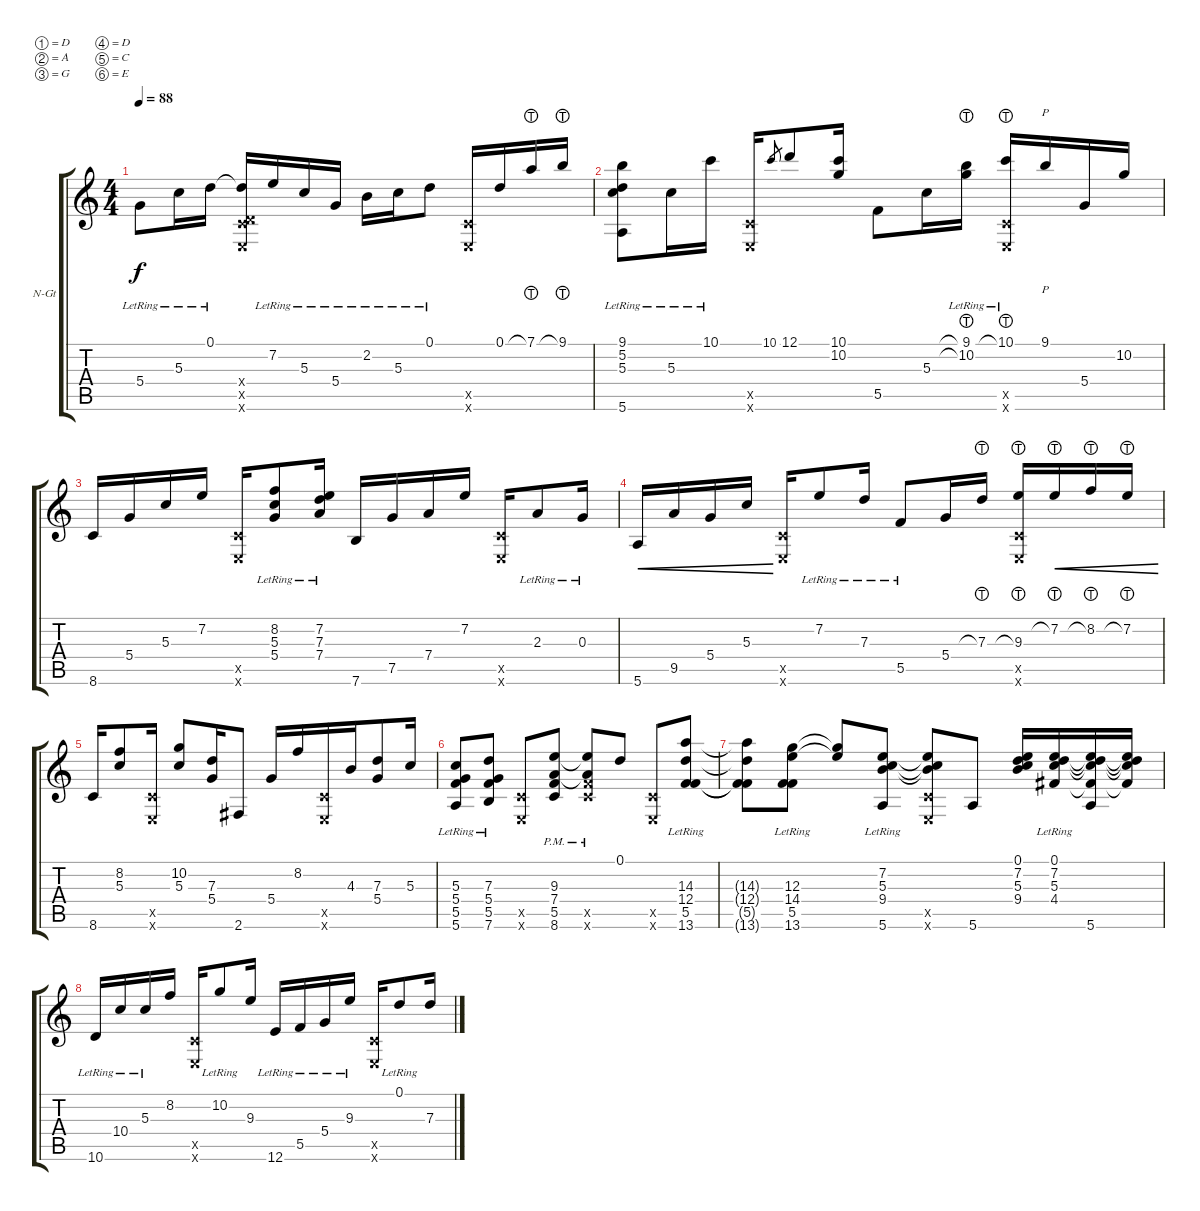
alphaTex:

\defaultSystemsLayout 4
\bracketExtendMode groupsimilarinstruments
\firstSystemTrackNameOrientation horizontal
\otherSystemsTrackNameOrientation horizontal
\track ("Nylon Guitar" "N-Gt") {instrument acousticguitarnylon}
\staff {score tabs}
\tuning (D4 A3 G3 D3 C3 E2)
\ts (4 4)
\tempo 88
\clef g2
\ks c
5.4{lr}.8{dy f} 5.3{lr}.16 0.1{lr}.16 (0.6{x} 0.5{x} 0.4{x} 0.1{t}).16 7.2{lr}.16 5.3{lr}.16 5.4{lr}.16 2.2{lr}.16 5.3{lr}.16 0.1{lr}.8 (0.6{x} 0.5{x}).16 0.1.16 7.1{lht}.16 9.1{lht}.16 |
(9.1{lr} 5.2{lr} 5.3{lr} 5.6{lr}).8 5.3{lr}.16 10.1{lr}.16 (0.6{x} 0.5{x}).16 10.1.8{gr} 12.1.8 (10.1 10.2).16 5.5.8 5.3.16 (10.2{lht lr} 9.1{lht lr}).16 (10.1{lht lr} 0.6{x} 0.5{x}).16 9.1.16{p} 5.4.16 10.2.16 |
8.6.16 5.4.16 5.3.16 7.2.16 (0.6{x} 0.5{x}).16 (5.4{lr} 5.3{lr} 8.2{lr}).8 (7.2{lr} 7.3{lr} 7.4{lr}).16 7.6.16 7.5.16 7.4.16 7.2.16 (0.6{x} 0.5{x}).16 2.3{lr}.8 0.3{lr}.16 |
5.6.16{cre} 9.5.16{cre} 5.4.16{cre} 5.3.16{cre} (0.6{x} 0.5{x}).16 7.2{lr}.8 7.3{lr}.16 5.5{lr}.8 5.4.16 7.3{lht}.16 (9.3{lht} 0.6{x} 0.5{x}).16 7.2{lht}.16{cre} 8.2{lht}.16{cre} 7.2{lht}.16{cre} |
8.6.16 (8.2 5.3).8 (0.6{x} 0.5{x}).16 (10.2 5.3).8 (7.3 5.4).16 2.6.8 5.4.16 8.2.16{beam merge} (0.6{x} 0.5{x}).16{beam merge} 4.3.16{beam merge} (7.3 5.4).8{beam merge} 5.3.16 |
(5.3{lr} 5.4{lr} 5.5{lr} 5.6{lr}).8 (7.6{lr} 5.5{lr} 5.4{lr} 7.3{lr}).8 (0.5{x} 0.6{x}).8 (8.6 5.5 7.4{pm} 9.3).8 (9.3{t} 7.4{pm t} 5.5{x} 8.6{x}).8 0.1.8 (0.6{x} 0.5{x}).8 (13.6{lr} 5.5{lr} 12.4{lr} 14.3{lr}).8 |
(13.6{t} 5.5{t} 12.4{t} 14.3{t}).8 (12.3{lr} 14.4{lr} 5.5{lr} 13.6{lr}).8 (14.4{t} 12.3{t}).8 (5.6{lr} 9.4{lr} 5.3{lr} 7.2{lr}).8 (0.6{x} 9.4{t} 5.3{t} 7.2{t} 0.5{x}).8 5.6.8 (0.1 7.2 5.3 9.4).16 (4.4{lr} 5.3{lr} 7.2{lr} 0.1{lr}).16 (5.6 0.1{t} 7.2{t} 5.3{t} 4.4{t}).16 (4.4{t} 5.3{t} 7.2{t} 0.1{t}).16 |
10.6{lr}.16 10.4{lr}.16 5.3{lr}.16 8.2.16 (0.6{x} 0.5{x}).16 10.2{lr}.8 9.3.16 12.6{lr}.16 5.5{lr}.16 5.4{lr}.16 9.3{lr}.16 (0.6{x} 0.5{x}).16 0.1{lr}.8 7.3.16
